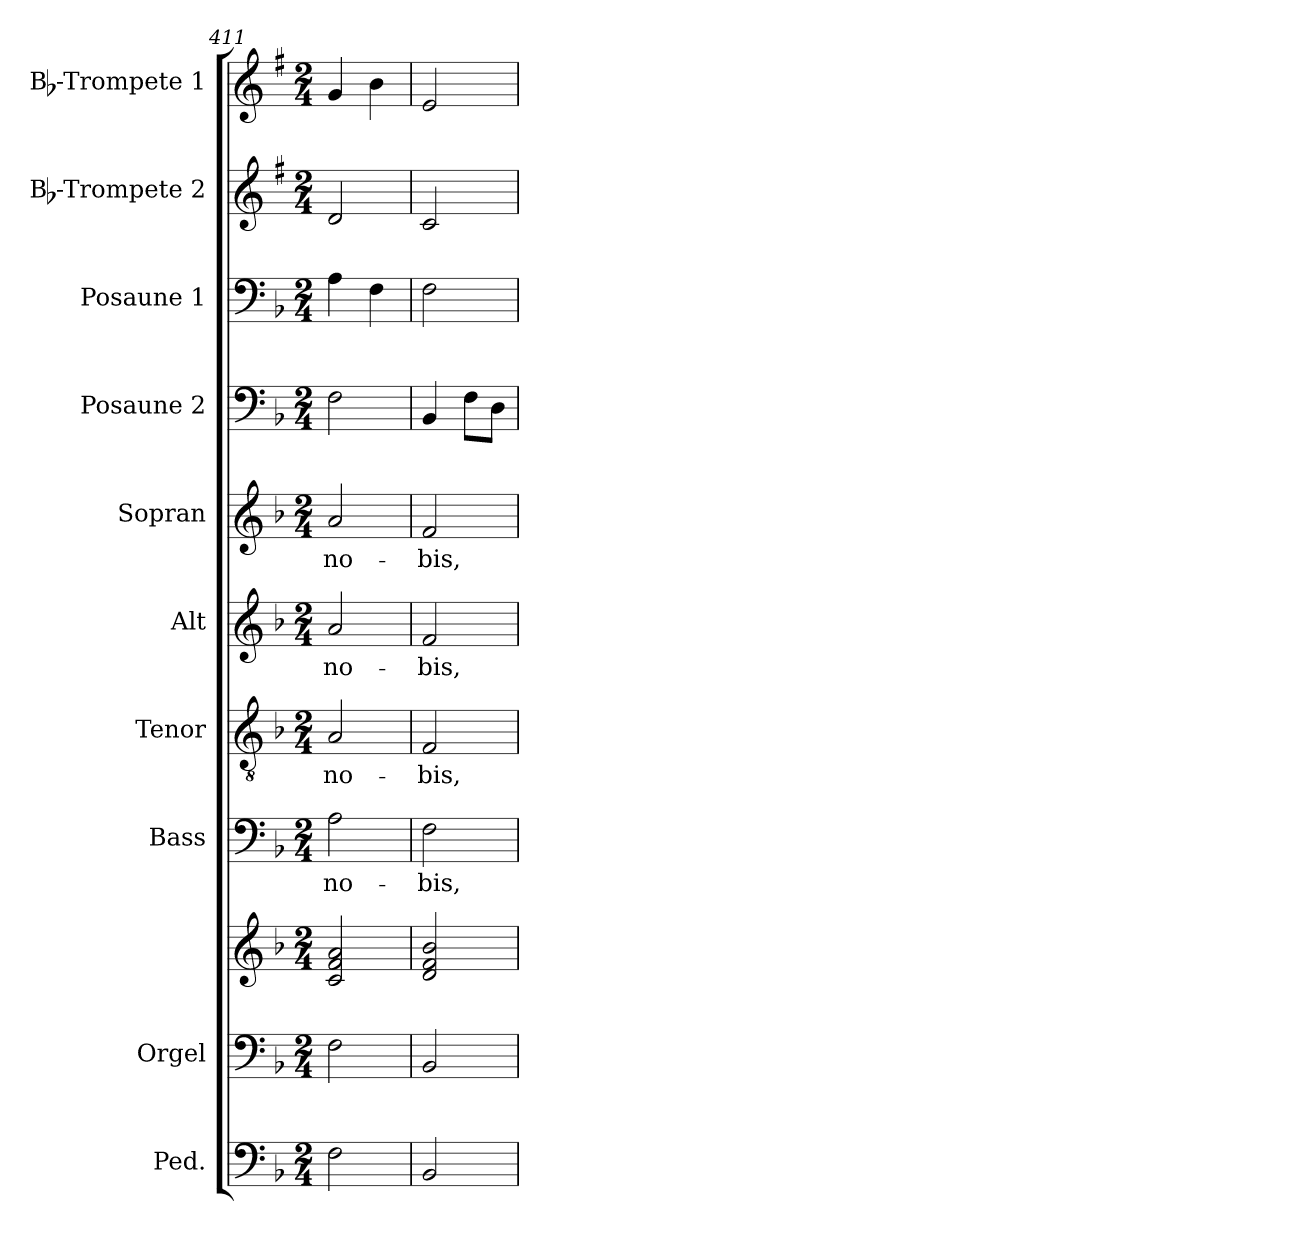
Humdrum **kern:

**kern	**kern	**kern	**kern	**text	**kern	**text	**kern	**text	**kern	**text	**kern	**kern	**kern	**kern
*part10	*part9	*part9	*part8	*part8	*part7	*part7	*part6	*part6	*part5	*part5	*part4	*part3	*part2	*part1
*staff11	*staff10	*staff9	*staff8	*staff8	*staff7	*staff7	*staff6	*staff6	*staff5	*staff5	*staff4	*staff3	*staff2	*staff1
*I"Ped.	*I"Orgel	*	*I"Bass	*	*I"Tenor	*	*I"Alt	*	*I"Sopran	*	*I"Posaune 2	*I"Posaune 1	*I"Bb-Trompete 2	*I"Bb-Trompete 1
*	*I'Org.	*	*I'B.	*	*I'T.	*	*I'A.	*	*I'S.	*	*I'Pos. 2	*I'Pos. 1	*I'Bb Trp. 2	*I'Bb Trp. 1
*clefF4	*clefF4	*clefG2	*clefF4	*	*clefGv2	*	*clefG2	*	*clefG2	*	*clefF4	*clefF4	*clefG2	*clefG2
*ITrd7c12	*	*	*	*	*	*	*	*	*	*	*	*	*ITrd1c2	*ITrd1c2
*k[b-]	*k[b-]	*k[b-]	*k[b-]	*	*k[b-]	*	*k[b-]	*	*k[b-]	*	*k[b-]	*k[b-]	*k[b-]	*k[b-]
*F:	*F:	*F:	*F:	*	*F:	*	*F:	*	*F:	*	*F:	*F:	*F:	*F:
*M2/4	*M2/4	*M2/4	*M2/4	*	*M2/4	*	*M2/4	*	*M2/4	*	*M2/4	*M2/4	*M2/4	*M2/4
=411	=411	=411	=411	=411	=411	=411	=411	=411	=411	=411	=411	=411	=411	=411
!	!	!	!	!LO:LY:b	!	!LO:LY:b	!	!LO:LY:b	!	!LO:LY:b	!	!	!	!
2FF\	2F\	2c/ 2f/ 2a/	2A\	no-	2A/	no-	2a/	no-	2a/	no-	2F\	4A\	2c/	4f/
.	.	.	.	.	.	.	.	.	.	.	.	4F\	.	4a\
!!LO:PB:g=z
=412	=412	=412	=412	=412	=412	=412	=412	=412	=412	=412	=412	=412	=412	=412
!	!	!	!	!LO:LY:b	!	!LO:LY:b	!	!LO:LY:b	!	!LO:LY:b	!	!	!	!
2BBB-/	2BB-/	2d/ 2f/ 2b-/	2F\	-bis,	2F/	-bis,	2f/	-bis,	2f/	-bis,	4BB-/	2F\	2B-/	2d/
.	.	.	.	.	.	.	.	.	.	.	8F\L	.	.	.
.	.	.	.	.	.	.	.	.	.	.	8D\J	.	.	.
=	=	=	=	=	=	=	=	=	=	=	=	=	=	=
*-	*-	*-	*-	*-	*-	*-	*-	*-	*-	*-	*-	*-	*-	*-
